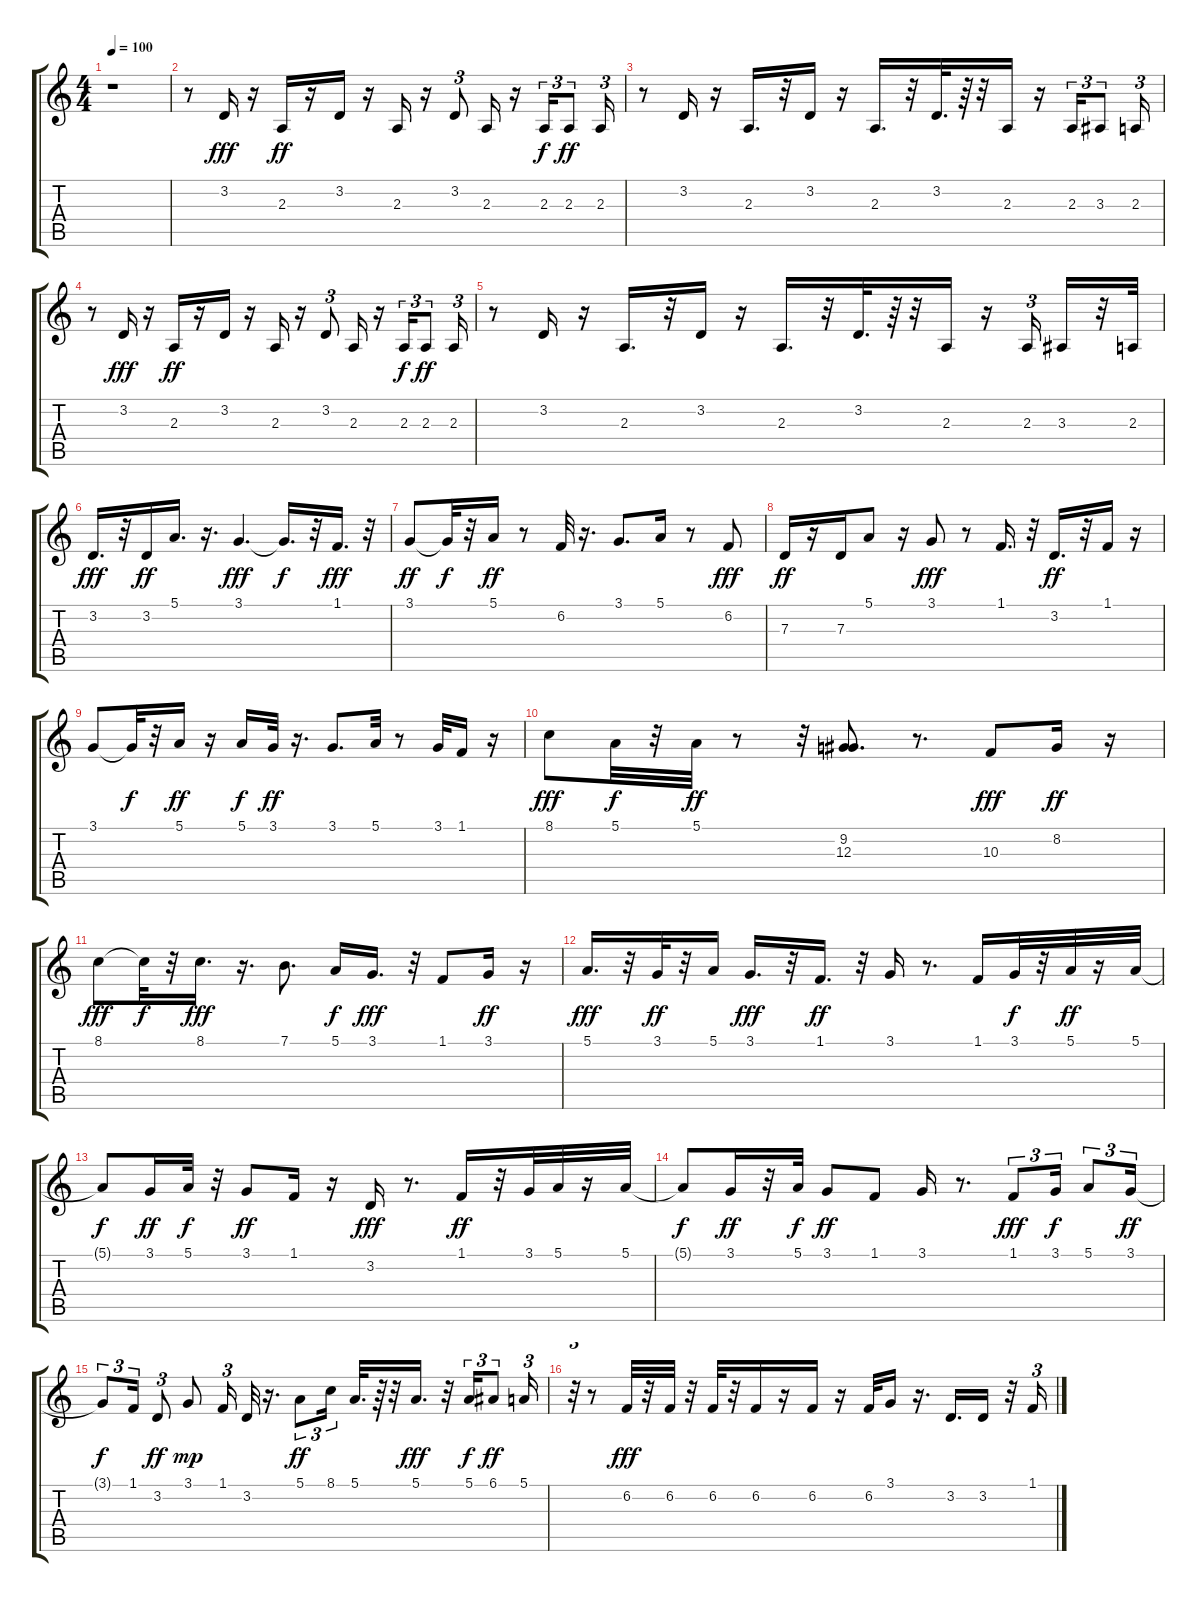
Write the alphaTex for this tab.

\track "" {instrument choiraahs}
\staff {score tabs}
\tuning (E4 B3 G3 D3 A2 E2) {hide}
\ts (4 4)
\tempo 100
\clef g2
\ks c
r.1{dy f} |
r.8 3.2.16{dy fff} r.16 2.3.16{dy ff} r.16 3.2.16 r.16 2.3.16 r.16 3.2.8{tu (3 2)} 2.3.16 r.16 2.3.16{tu (3 2) dy f} 2.3.8{tu (3 2) dy ff} 2.3.16{tu (3 2)} |
r.8 3.2.16 r.16 2.3.16{d} r.32 3.2.16 r.16 2.3.16{d} r.32 3.2.32{d} r.64 r.32 2.3.16 r.16 2.3.16{tu (3 2)} 3.3.8{tu (3 2)} 2.3.16{tu (3 2)} |
r.8 3.2.16{dy fff} r.16 2.3.16{dy ff} r.16 3.2.16 r.16 2.3.16 r.16 3.2.8{tu (3 2)} 2.3.16 r.16 2.3.16{tu (3 2) dy f} 2.3.8{tu (3 2) dy ff} 2.3.16{tu (3 2)} |
r.8 3.2.16 r.16 2.3.16{d} r.32 3.2.16 r.16 2.3.16{d} r.32 3.2.32{d} r.64 r.32 2.3.16 r.16 2.3.16{tu (3 2)} 3.3.16 r.32 2.3.32 |
3.2.16{d dy fff} r.32 3.2.16{dy ff} 5.1.16{d} r.16{d} 3.1.4{d dy fff} 3.1{t}.16{d dy f} r.32 1.1.16{d dy fff} r.32 |
3.1.8{dy ff} 3.1{t}.32{dy f} r.32 5.1.16{dy ff} r.8 6.2.32 r.16{d} 3.1.8{d} 5.1.16 r.8 6.2.8{dy fff} |
7.3.16{dy ff} r.16 7.3.16 5.1.8 r.16 3.1.8{dy fff} r.8 1.1.16{d} r.32 3.2.16{d dy ff} r.32 1.1.16 r.16 |
3.1.8 3.1{t}.32{dy f} r.32 5.1.16{dy ff} r.16 5.1.16{dy f} 3.1.32{dy ff} r.16{d} 3.1.8{d} 5.1.32 r.8 3.1.32 1.1.16 r.16 |
8.1.8{dy fff} 5.1.32{dy f} r.32 5.1.32{dy ff} r.8 r.32 (9.2 12.3).8{d} r.8{d} 10.3.8{dy fff} 8.2.16{dy ff} r.16 |
8.1.8{dy fff} 8.1{t}.32{dy f} r.32 8.1.16{d dy fff} r.16{d} 7.1.8{d} 5.1.16{dy f} 3.1.16{d dy fff} r.32 1.1.8 3.1.16{dy ff} r.16 |
5.1.16{d dy fff} r.32 3.1.32{dy ff} r.32 5.1.16 3.1.16{d dy fff} r.32 1.1.16{d dy ff} r.32 3.1.16 r.8{d} 1.1.16 3.1.32{dy f} r.32 5.1.32{dy ff} r.16 5.1.32 |
5.1{t}.8{dy f} 3.1.16{dy ff} 5.1.32{dy f} r.32 3.1.8{dy ff} 1.1.16 r.16 3.2.16{dy fff} r.8{d} 1.1.16{dy ff} r.32 3.1.32 5.1.32 r.16 5.1.32 |
5.1{t}.8{dy f} 3.1.16{dy ff} r.32 5.1.32{dy f} 3.1.8{dy ff} 1.1.8 3.1.16 r.8{d} 1.1.8{tu (3 2) dy fff} 3.1.16{tu (3 2) dy f} 5.1.8{tu (3 2)} 3.1.16{tu (3 2) dy ff} |
3.1{t}.8{tu (3 2) dy f} 1.1.16{tu (3 2)} 3.2.8{tu (3 2) dy ff} 3.1.8{dy mp} 1.1.16{tu (3 2)} 3.2.32 r.16{d} 5.1.8{tu (3 2) dy ff} 8.1.16{tu (3 2)} 5.1.32{d} r.64 r.32 5.1.16{d dy fff} r.32 5.1.16{tu (3 2) dy f} 6.1.8{tu (3 2) dy ff} 5.1.16{tu (3 2)} |
r.32{tu (3 2)} r.8 6.2.32{dy fff} r.32 6.2.32 r.32 6.2.32 r.32 6.2.16 r.16 6.2.16 r.16 6.2.32 3.1.16 r.16{d} 3.2.16{d} 3.2.16 r.32 1.1.16{tu (3 2)}
